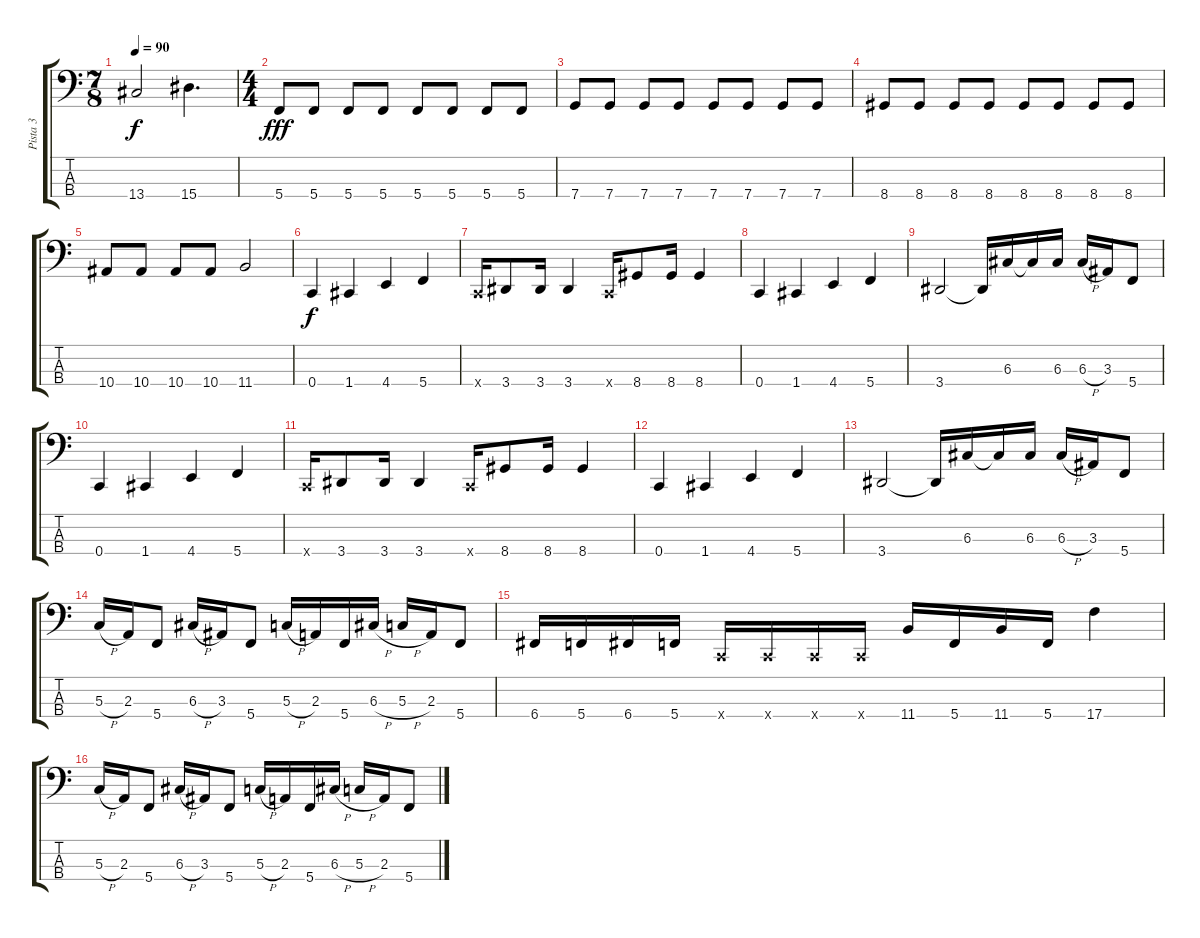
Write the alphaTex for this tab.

\track ("Pista 3" "Pista 3") {instrument electricbassfinger}
\staff {score tabs}
\tuning (F2 C2 G1 C1) {hide}
\ts (7 8)
\tempo 90
\clef f4
\ks c
13.4.2{dy f} 15.4.4{d} |
\ts (4 4)
5.4.8{dy fff} 5.4.8 5.4.8 5.4.8 5.4.8 5.4.8 5.4.8 5.4.8 |
7.4.8 7.4.8 7.4.8 7.4.8 7.4.8 7.4.8 7.4.8 7.4.8 |
8.4.8 8.4.8 8.4.8 8.4.8 8.4.8 8.4.8 8.4.8 8.4.8 |
10.4.8 10.4.8 10.4.8 10.4.8 11.4.2 |
0.4.4{dy f} 1.4.4 4.4.4 5.4.4 |
0.4{x}.16 3.4.8 3.4.16 3.4.4 0.4{x}.16 8.4.8 8.4.16 8.4.4 |
0.4.4 1.4.4 4.4.4 5.4.4 |
3.4.2 3.4{t}.16 6.3.16 6.3{t}.16 6.3.16 6.3{h}.16 3.3.16 5.4.8 |
0.4.4 1.4.4 4.4.4 5.4.4 |
0.4{x}.16 3.4.8 3.4.16 3.4.4 0.4{x}.16 8.4.8 8.4.16 8.4.4 |
0.4.4 1.4.4 4.4.4 5.4.4 |
3.4.2 3.4{t}.16 6.3.16 6.3{t}.16 6.3.16 6.3{h}.16 3.3.16 5.4.8 |
5.3{h}.16 2.3.16 5.4.8 6.3{h}.16 3.3.16 5.4.8 5.3{h}.16 2.3.16 5.4.16 6.3{h}.16 5.3{h}.16 2.3.16 5.4.8 |
6.4.16 5.4.16 6.4.16 5.4.16 0.4{x}.16 0.4{x}.16 0.4{x}.16 0.4{x}.16 11.4.16 5.4.16 11.4.16 5.4.16 17.4.4 |
5.3{h}.16 2.3.16 5.4.8 6.3{h}.16 3.3.16 5.4.8 5.3{h}.16 2.3.16 5.4.16 6.3{h}.16 5.3{h}.16 2.3.16 5.4.8
